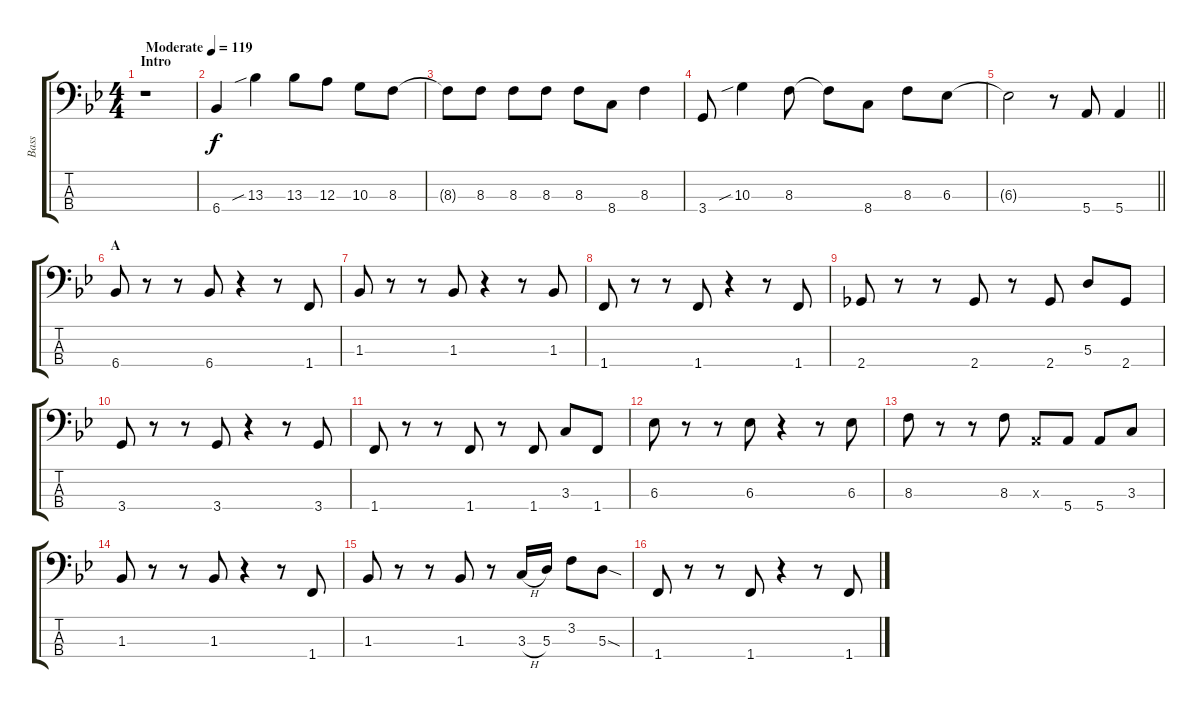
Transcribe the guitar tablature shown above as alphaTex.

\track ("Bass" "Bass") {instrument electricbasspick}
\staff {score tabs}
\tuning (G2 D2 A1 E1) {hide}
\ts (4 4)
\section ("" "Intro")
\tempo (119 "Moderate")
\clef f4
\ks bb
r.1{dy f instrument electricbasspick} |
6.4.4 13.3{sib}.4 13.3.8 12.3.8 10.3.8 8.3.8 |
8.3{t}.8 8.3.8 8.3.8 8.3.8 8.3.8 8.4.8 8.3.4 |
3.4.8 10.3{sib}.4 8.3.8 8.3{t}.8 8.4.8 8.3.8 6.3.8 |
\barLineRight lightlight
6.3{t}.2 r.8 5.4.8 5.4.4 |
\section ("" "A")
6.4.8 r.8 r.8 6.4.8 r.4 r.8 1.4.8 |
1.3.8 r.8 r.8 1.3.8 r.4 r.8 1.3.8 |
1.4.8 r.8 r.8 1.4.8 r.4 r.8 1.4.8 |
2.4.8 r.8 r.8 2.4.8 r.8 2.4.8 5.3.8 2.4.8 |
3.4.8 r.8 r.8 3.4.8 r.4 r.8 3.4.8 |
1.4.8 r.8 r.8 1.4.8 r.8 1.4.8 3.3.8 1.4.8 |
6.3.8 r.8 r.8 6.3.8 r.4 r.8 6.3.8 |
8.3.8 r.8 r.8 8.3.8 0.3{x}.8 5.4.8 5.4.8 3.3.8 |
1.3.8 r.8 r.8 1.3.8 r.4 r.8 1.4.8 |
1.3.8 r.8 r.8 1.3.8 r.8 3.3{h}.16 5.3.16 3.2.8 5.3{sod}.8 |
1.4.8 r.8 r.8 1.4.8 r.4 r.8 1.4.8
